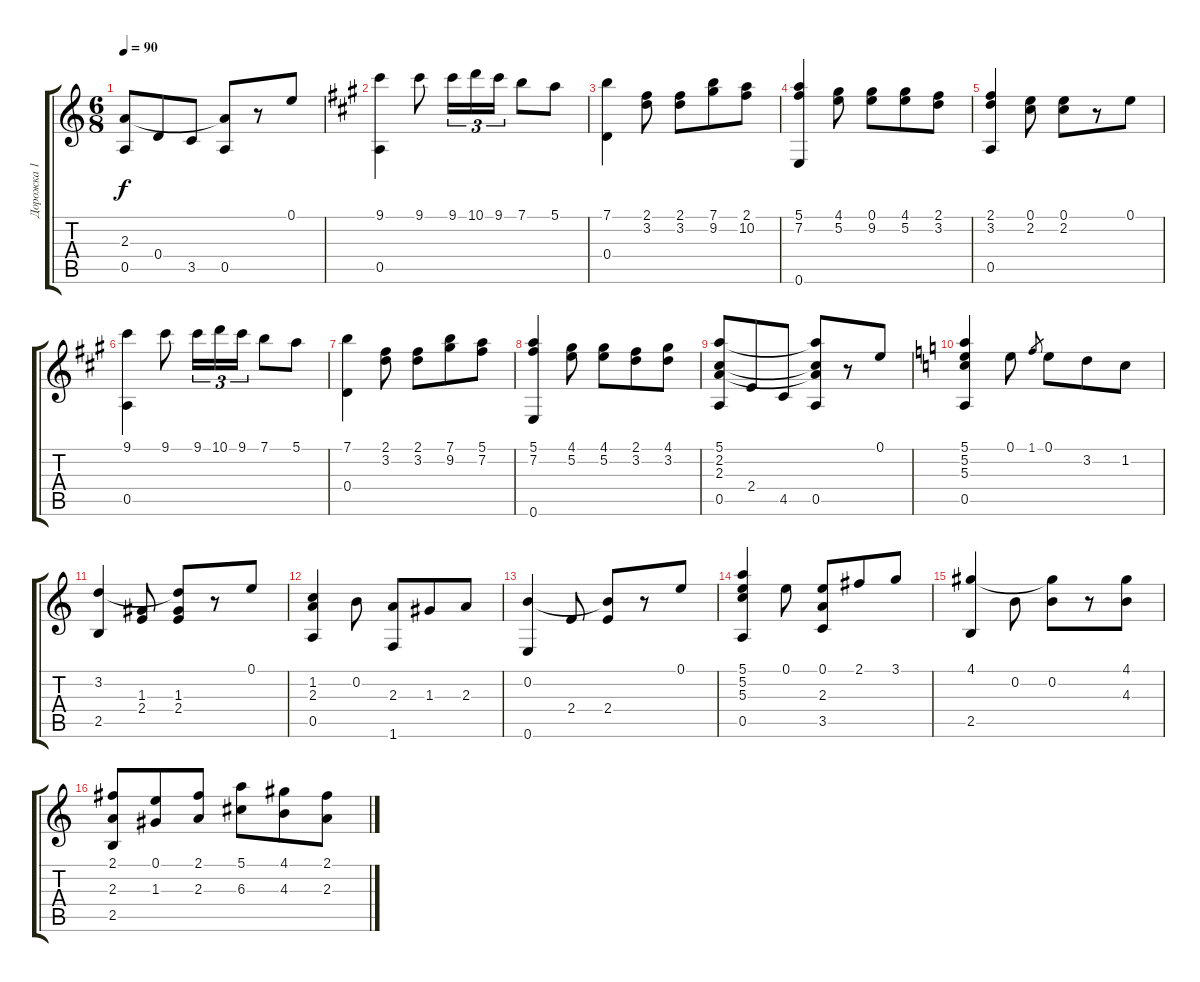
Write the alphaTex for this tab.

\track ("Дорожка 1" "Дорожка 1") {instrument acousticguitarsteel}
\staff {score tabs}
\tuning (E4 B3 G3 D3 A2 E2) {hide}
\ts (6 8)
\tempo 90
\clef g2
\ks c
(2.3 0.5).8{dy f} 0.4.8 3.5.8 (2.3{t} 0.5).8 r.8 0.1.8 |
\ks a
(9.1 0.5).4 9.1.8 9.1.16{tu (3 2)} 10.1.16{tu (3 2)} 9.1.16{tu (3 2)} 7.1.8 5.1.8 |
(7.1 0.4).4 (2.1 3.2).8 (2.1 3.2).8 (7.1 9.2).8 (2.1 10.2).8 |
(5.1 7.2 0.6).4 (4.1 5.2).8 (0.1 9.2).8 (4.1 5.2).8 (2.1 3.2).8 |
(2.1 3.2 0.5).4 (0.1 2.2).8 (0.1 2.2).8 r.8 0.1.8 |
(9.1 0.5).4 9.1.8 9.1.16{tu (3 2)} 10.1.16{tu (3 2)} 9.1.16{tu (3 2)} 7.1.8 5.1.8 |
(7.1 0.4).4 (2.1 3.2).8 (2.1 3.2).8 (7.1 9.2).8 (5.1 7.2).8 |
(5.1 7.2 0.6).4 (4.1 5.2).8 (4.1 5.2).8 (2.1 3.2).8 (4.1 3.2).8 |
(5.1 2.2 2.3 0.5).8 2.4.8 4.5.8 (5.1{t} 2.2{t} 2.3{t} 0.5).8 r.8 0.1.8 |
\ks c
(5.1 5.2 5.3 0.5).4 0.1.8 1.1.8{gr} 0.1.8 3.2.8 1.2.8 |
(3.2 2.5).4 (1.3 2.4).8 (3.2{t} 1.3 2.4).8 r.8 0.1.8 |
(1.2 2.3 0.5).4 0.2.8 (2.3 1.6).8 1.3.8 2.3.8 |
(0.2 0.6).4 2.4.8 (0.2{t} 2.4).8 r.8 0.1.8 |
(5.1 5.2 5.3 0.5).4 0.1.8 (0.1 2.3 3.5).8 2.1.8 3.1.8 |
(4.1 2.5).4 0.2.8 (4.1{t} 0.2).8 r.8 (4.1 4.3).8 |
(2.1 2.3 2.5).8 (0.1 1.3).8 (2.1 2.3).8 (5.1 6.3).8 (4.1 4.3).8 (2.1 2.3).8
